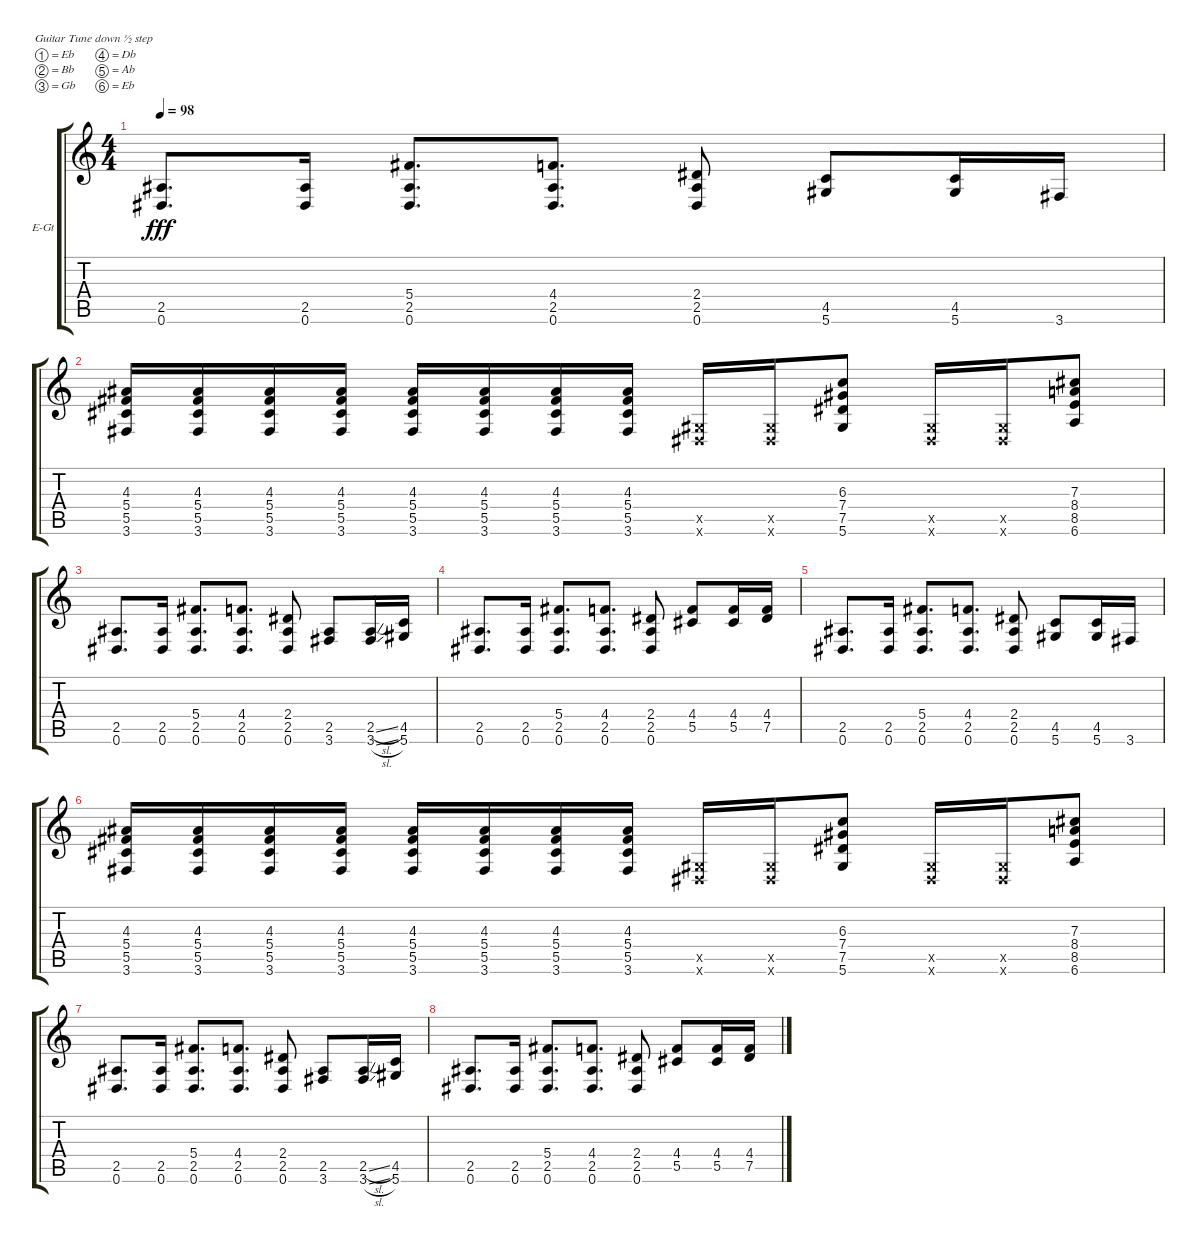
\bracketExtendMode groupsimilarinstruments
\firstSystemTrackNameOrientation horizontal
\otherSystemsTrackNameOrientation horizontal
\track ("Electric Guitar 2" "E-Gt") {instrument distortionguitar}
\staff {score tabs}
\tuning (Eb4 Bb3 Gb3 Db3 Ab2 Eb2)
\ts (4 4)
\tempo 98
\clef g2
\ks c
(0.6 2.5).8{d dy fff} (0.6 2.5).16 (0.6 2.5 5.4).8{d} (0.6 2.5 4.4).8{d} (0.6 2.5 2.4).8 (5.6 4.5).8 (5.6 4.5).16 3.6.16 |
(3.6 5.5 5.4 4.3).16 (3.6 5.5 5.4 4.3).16 (3.6 5.5 5.4 4.3).16 (3.6 5.5 5.4 4.3).16 (3.6 5.5 5.4 4.3).16 (3.6 5.5 5.4 4.3).16 (3.6 5.5 5.4 4.3).16 (3.6 5.5 5.4 4.3).16 (0.6{x} 0.5{x}).16 (0.6{x} 0.5{x}).16 (5.6 7.5 7.4 6.3).8 (0.6{x} 0.5{x}).16 (0.6{x} 0.5{x}).16 (6.6 8.5 8.4 7.3).8 |
(0.6 2.5).8{d} (0.6 2.5).16 (0.6 2.5 5.4).8{d} (0.6 2.5 4.4).8{d} (0.6 2.5 2.4).8 (3.6 2.5).8 (3.6{sl} 2.5{sl}).16 (5.6 4.5).16 |
(0.6 2.5).8{d} (0.6 2.5).16 (0.6 2.5 5.4).8{d} (0.6 2.5 4.4).8{d} (2.5 2.4 0.6).8 (5.5 4.4).8 (5.5 4.4).16 (7.5 4.4).16 |
(0.6 2.5).8{d} (0.6 2.5).16 (0.6 2.5 5.4).8{d} (0.6 2.5 4.4).8{d} (0.6 2.5 2.4).8 (5.6 4.5).8 (5.6 4.5).16 3.6.16 |
(3.6 5.5 5.4 4.3).16 (3.6 5.5 5.4 4.3).16 (3.6 5.5 5.4 4.3).16 (3.6 5.5 5.4 4.3).16 (3.6 5.5 5.4 4.3).16 (3.6 5.5 5.4 4.3).16 (3.6 5.5 5.4 4.3).16 (3.6 5.5 5.4 4.3).16 (0.6{x} 0.5{x}).16 (0.6{x} 0.5{x}).16 (5.6 7.5 7.4 6.3).8 (0.6{x} 0.5{x}).16 (0.6{x} 0.5{x}).16 (6.6 8.5 8.4 7.3).8 |
(0.6 2.5).8{d} (0.6 2.5).16 (0.6 2.5 5.4).8{d} (0.6 2.5 4.4).8{d} (0.6 2.5 2.4).8 (3.6 2.5).8 (3.6{sl} 2.5{sl}).16 (5.6 4.5).16 |
(0.6 2.5).8{d} (0.6 2.5).16 (0.6 2.5 5.4).8{d} (0.6 2.5 4.4).8{d} (2.5 2.4 0.6).8 (5.5 4.4).8 (5.5 4.4).16 (7.5 4.4).16
